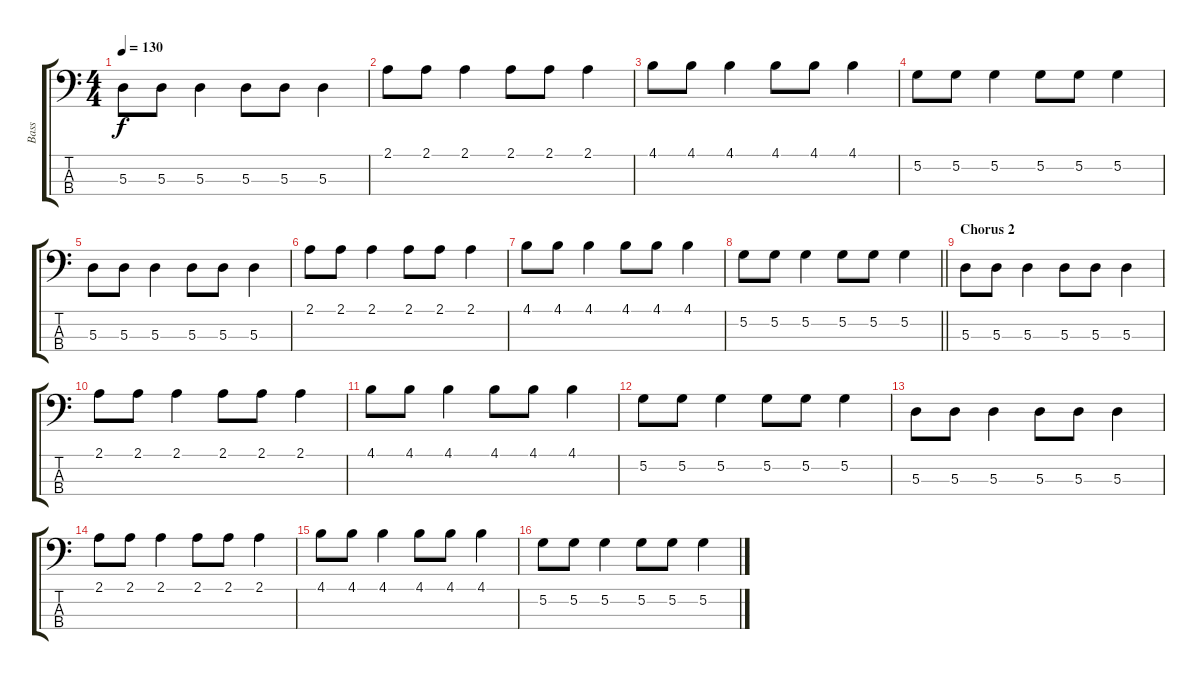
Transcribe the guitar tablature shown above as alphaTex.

\track ("Bass" "Bass") {instrument electricbassfinger}
\staff {score tabs}
\tuning (G2 D2 A1 E1) {hide}
\ts (4 4)
\tempo 130
\clef f4
\ks c
5.3.8{dy f} 5.3.8 5.3.4 5.3.8 5.3.8 5.3.4 |
2.1.8 2.1.8 2.1.4 2.1.8 2.1.8 2.1.4 |
4.1.8 4.1.8 4.1.4 4.1.8 4.1.8 4.1.4 |
5.2.8 5.2.8 5.2.4 5.2.8 5.2.8 5.2.4 |
5.3.8 5.3.8 5.3.4 5.3.8 5.3.8 5.3.4 |
2.1.8 2.1.8 2.1.4 2.1.8 2.1.8 2.1.4 |
4.1.8 4.1.8 4.1.4 4.1.8 4.1.8 4.1.4 |
\barLineRight lightlight
5.2.8 5.2.8 5.2.4 5.2.8 5.2.8 5.2.4 |
\section ("" "Chorus 2")
5.3.8 5.3.8 5.3.4 5.3.8 5.3.8 5.3.4 |
2.1.8 2.1.8 2.1.4 2.1.8 2.1.8 2.1.4 |
4.1.8 4.1.8 4.1.4 4.1.8 4.1.8 4.1.4 |
5.2.8 5.2.8 5.2.4 5.2.8 5.2.8 5.2.4 |
5.3.8 5.3.8 5.3.4 5.3.8 5.3.8 5.3.4 |
2.1.8 2.1.8 2.1.4 2.1.8 2.1.8 2.1.4 |
4.1.8 4.1.8 4.1.4 4.1.8 4.1.8 4.1.4 |
5.2.8 5.2.8 5.2.4 5.2.8 5.2.8 5.2.4
